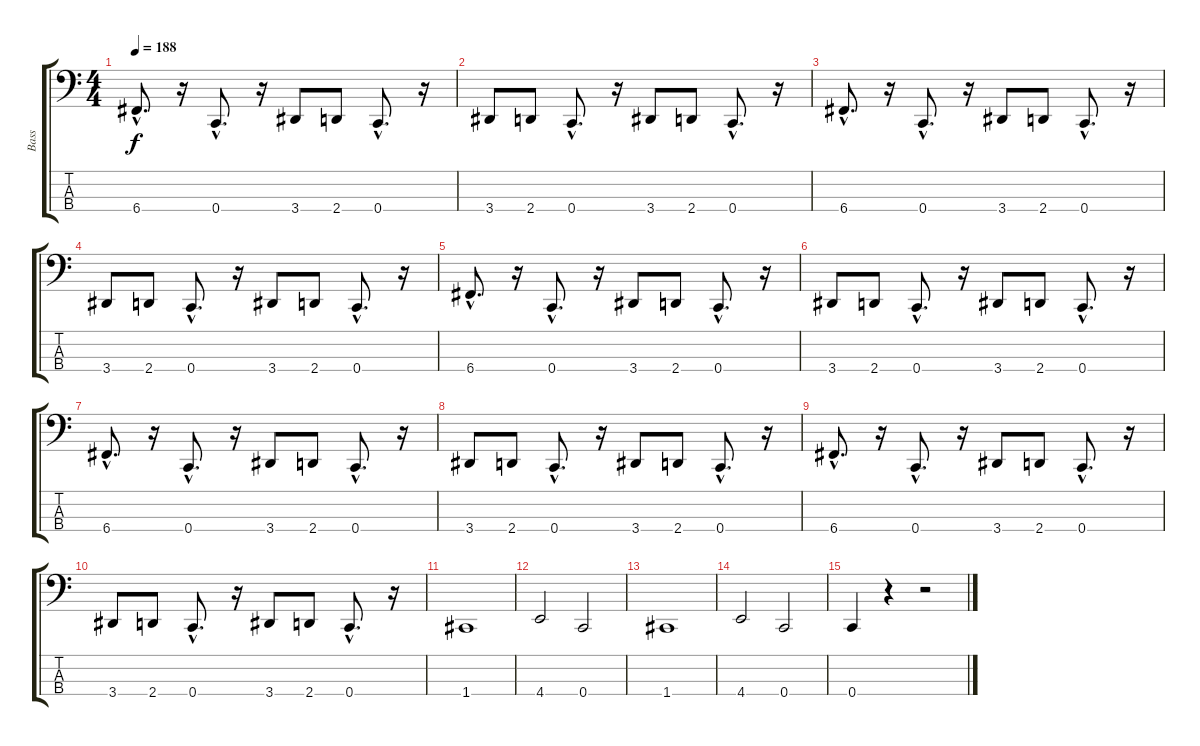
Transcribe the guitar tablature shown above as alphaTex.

\track ("Bass" "Bass") {instrument electricbasspick}
\staff {score tabs}
\tuning (F2 C2 G1 C1) {hide}
\ts (4 4)
\tempo 188
\clef f4
\ks c
6.4{hac}.8{d dy f} r.16 0.4{hac}.8{d} r.16 3.4.8 2.4.8 0.4{hac}.8{d} r.16 |
3.4.8 2.4.8 0.4{hac}.8{d} r.16 3.4.8 2.4.8 0.4{hac}.8{d} r.16 |
6.4{hac}.8{d} r.16 0.4{hac}.8{d} r.16 3.4.8 2.4.8 0.4{hac}.8{d} r.16 |
3.4.8 2.4.8 0.4{hac}.8{d} r.16 3.4.8 2.4.8 0.4{hac}.8{d} r.16 |
6.4{hac}.8{d} r.16 0.4{hac}.8{d} r.16 3.4.8 2.4.8 0.4{hac}.8{d} r.16 |
3.4.8 2.4.8 0.4{hac}.8{d} r.16 3.4.8 2.4.8 0.4{hac}.8{d} r.16 |
6.4{hac}.8{d} r.16 0.4{hac}.8{d} r.16 3.4.8 2.4.8 0.4{hac}.8{d} r.16 |
3.4.8 2.4.8 0.4{hac}.8{d} r.16 3.4.8 2.4.8 0.4{hac}.8{d} r.16 |
6.4{hac}.8{d} r.16 0.4{hac}.8{d} r.16 3.4.8 2.4.8 0.4{hac}.8{d} r.16 |
3.4.8 2.4.8 0.4{hac}.8{d} r.16 3.4.8 2.4.8 0.4{hac}.8{d} r.16 |
1.4.1 |
4.4.2 0.4.2 |
1.4.1 |
4.4.2 0.4.2 |
0.4.4 r.4 r.2
